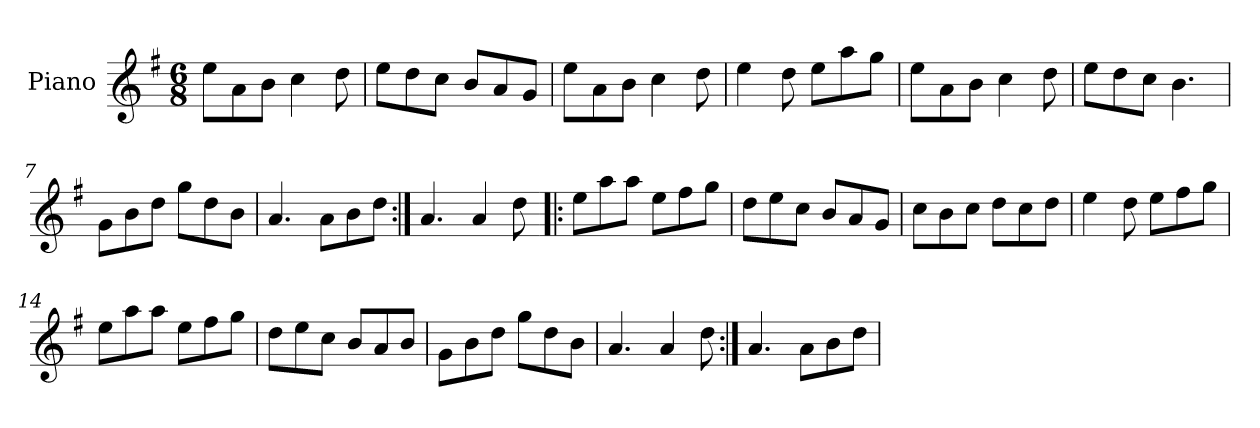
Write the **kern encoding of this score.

**kern
*part1
*staff1
*I"Piano
*I'Pno
*clefG2
*k[f#]
*A:dor
*M6/8
=1
8ee\L
8a\
8b\J
4cc\
8dd\
=2
8ee\L
8dd\
8cc\J
8b/L
8a/
8g/J
=3
8ee\L
8a\
8b\J
4cc\
8dd\
=4
4ee\
8dd\
8ee\L
8aa\
8gg\J
=5
8ee\L
8a\
8b\J
4cc\
8dd\
=6
8ee\L
8dd\
8cc\J
4.b\
=7
8g\L
8b\
8dd\J
8gg\L
8dd\
8b\J
=8
4.a/
8a\L
8b\
8dd\J
=9:|!
4.a/
4a/
8dd\
=10!|:
8ee\L
8aa\
8aa\J
8ee\L
8ff#\
8gg\J
=11
8dd\L
8ee\
8cc\J
8b/L
8a/
8g/J
=12
8cc\L
8b\
8cc\J
8dd\L
8cc\
8dd\J
=13
4ee\
8dd\
8ee\L
8ff#\
8gg\J
=14
8ee\L
8aa\
8aa\J
8ee\L
8ff#\
8gg\J
=15
8dd\L
8ee\
8cc\J
8b/L
8a/
8b/J
=16
8g\L
8b\
8dd\J
8gg\L
8dd\
8b\J
=17
4.a/
4a/
8dd\
=18:|!
4.a/
8a\L
8b\
8dd\J
=
*-
